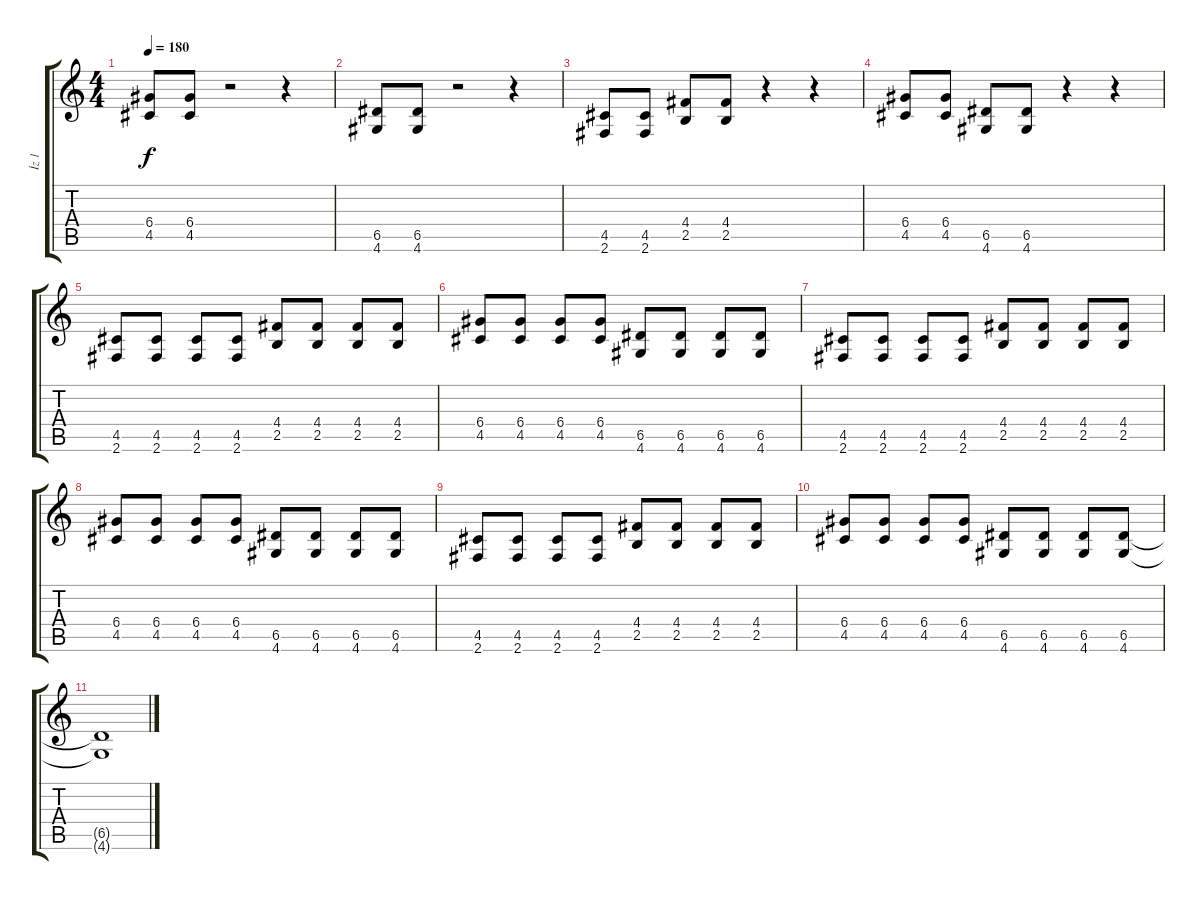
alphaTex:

\track ("İz 1" "İz 1") {instrument distortionguitar}
\staff {score tabs}
\tuning (E4 B3 G3 D3 A2 E2) {hide}
\ts (4 4)
\tempo 180
\clef g2
\ks c
(6.4 4.5).8{dy f} (6.4 4.5).8 r.2 r.4 |
(6.5 4.6).8 (6.5 4.6).8 r.2 r.4 |
(4.5 2.6).8 (4.5 2.6).8 (4.4 2.5).8 (4.4 2.5).8 r.4 r.4 |
(6.4 4.5).8 (6.4 4.5).8 (6.5 4.6).8 (6.5 4.6).8 r.4 r.4 |
(4.5 2.6).8 (4.5 2.6).8 (4.5 2.6).8 (4.5 2.6).8 (4.4 2.5).8 (4.4 2.5).8 (4.4 2.5).8 (4.4 2.5).8 |
(6.4 4.5).8 (6.4 4.5).8 (6.4 4.5).8 (6.4 4.5).8 (6.5 4.6).8 (6.5 4.6).8 (6.5 4.6).8 (6.5 4.6).8 |
(4.5 2.6).8 (4.5 2.6).8 (4.5 2.6).8 (4.5 2.6).8 (4.4 2.5).8 (4.4 2.5).8 (4.4 2.5).8 (4.4 2.5).8 |
(6.4 4.5).8 (6.4 4.5).8 (6.4 4.5).8 (6.4 4.5).8 (6.5 4.6).8 (6.5 4.6).8 (6.5 4.6).8 (6.5 4.6).8 |
(4.5 2.6).8 (4.5 2.6).8 (4.5 2.6).8 (4.5 2.6).8 (4.4 2.5).8 (4.4 2.5).8 (4.4 2.5).8 (4.4 2.5).8 |
(6.4 4.5).8 (6.4 4.5).8 (6.4 4.5).8 (6.4 4.5).8 (6.5 4.6).8 (6.5 4.6).8 (6.5 4.6).8 (6.5 4.6).8 |
(6.5{t} 4.6{t}).1
